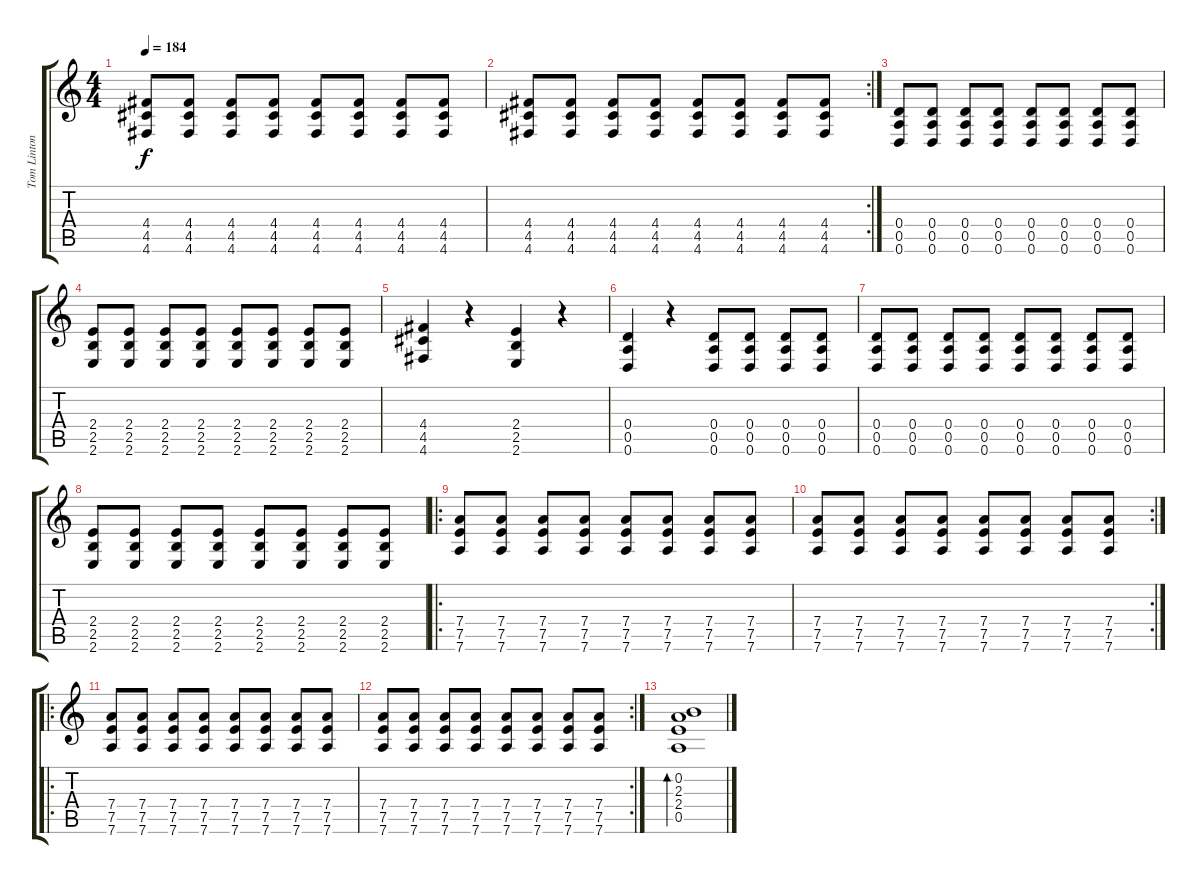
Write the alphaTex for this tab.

\track ("Tom Linton" "Tom Linton") {instrument distortionguitar}
\staff {score tabs}
\tuning (E4 B3 G3 D3 A2 D2) {hide}
\ts (4 4)
\tempo 184
\clef g2
\ks c
(4.4 4.5 4.6).8{dy f} (4.4 4.5 4.6).8 (4.4 4.5 4.6).8 (4.4 4.5 4.6).8 (4.4 4.5 4.6).8 (4.4 4.5 4.6).8 (4.4 4.5 4.6).8 (4.4 4.5 4.6).8 |
\rc 2
(4.4 4.5 4.6).8 (4.4 4.5 4.6).8 (4.4 4.5 4.6).8 (4.4 4.5 4.6).8 (4.4 4.5 4.6).8 (4.4 4.5 4.6).8 (4.4 4.5 4.6).8 (4.4 4.5 4.6).8 |
(0.4 0.5 0.6).8 (0.4 0.5 0.6).8 (0.4 0.5 0.6).8 (0.4 0.5 0.6).8 (0.4 0.5 0.6).8 (0.4 0.5 0.6).8 (0.4 0.5 0.6).8 (0.4 0.5 0.6).8 |
(2.4 2.5 2.6).8 (2.4 2.5 2.6).8 (2.4 2.5 2.6).8 (2.4 2.5 2.6).8 (2.4 2.5 2.6).8 (2.4 2.5 2.6).8 (2.4 2.5 2.6).8 (2.4 2.5 2.6).8 |
(4.4 4.5 4.6).4 r.4 (2.4 2.5 2.6).4 r.4 |
(0.4 0.5 0.6).4 r.4 (0.4 0.5 0.6).8 (0.4 0.5 0.6).8 (0.4 0.5 0.6).8 (0.4 0.5 0.6).8 |
(0.4 0.5 0.6).8 (0.4 0.5 0.6).8 (0.4 0.5 0.6).8 (0.4 0.5 0.6).8 (0.4 0.5 0.6).8 (0.4 0.5 0.6).8 (0.4 0.5 0.6).8 (0.4 0.5 0.6).8 |
(2.4 2.5 2.6).8 (2.4 2.5 2.6).8 (2.4 2.5 2.6).8 (2.4 2.5 2.6).8 (2.4 2.5 2.6).8 (2.4 2.5 2.6).8 (2.4 2.5 2.6).8 (2.4 2.5 2.6).8 |
\ro
(7.4 7.5 7.6).8 (7.4 7.5 7.6).8 (7.4 7.5 7.6).8 (7.4 7.5 7.6).8 (7.4 7.5 7.6).8 (7.4 7.5 7.6).8 (7.4 7.5 7.6).8 (7.4 7.5 7.6).8 |
\rc 2
(7.4 7.5 7.6).8 (7.4 7.5 7.6).8 (7.4 7.5 7.6).8 (7.4 7.5 7.6).8 (7.4 7.5 7.6).8 (7.4 7.5 7.6).8 (7.4 7.5 7.6).8 (7.4 7.5 7.6).8 |
\ro
(7.4 7.5 7.6).8 (7.4 7.5 7.6).8 (7.4 7.5 7.6).8 (7.4 7.5 7.6).8 (7.4 7.5 7.6).8 (7.4 7.5 7.6).8 (7.4 7.5 7.6).8 (7.4 7.5 7.6).8 |
\rc 2
(7.4 7.5 7.6).8 (7.4 7.5 7.6).8 (7.4 7.5 7.6).8 (7.4 7.5 7.6).8 (7.4 7.5 7.6).8 (7.4 7.5 7.6).8 (7.4 7.5 7.6).8 (7.4 7.5 7.6).8 |
(0.2 2.3 2.4 0.5).1{bd 240}
